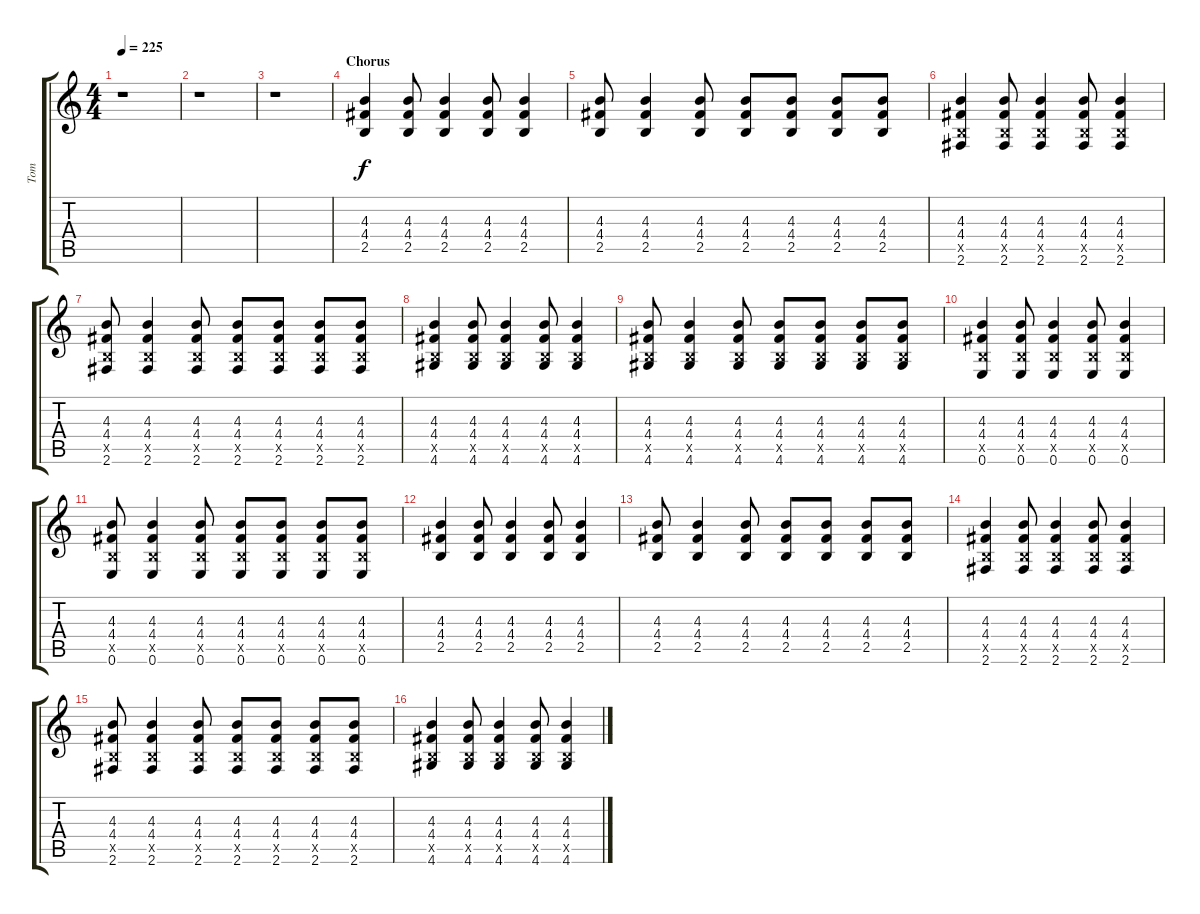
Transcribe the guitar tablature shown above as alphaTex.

\track ("Tom" "Tom") {instrument acousticguitarsteel}
\staff {score tabs}
\tuning (E4 B3 G3 D3 A2 E2) {hide}
\ts (4 4)
\tempo 225
\clef g2
\ks c
r.1{dy f} |
r.1 |
r.1 |
\section ("" "Chorus")
(4.3 4.4 2.5).4 (4.3 4.4 2.5).8 (4.3 4.4 2.5).4 (4.3 4.4 2.5).8 (4.3 4.4 2.5).4 |
(4.3 4.4 2.5).8 (4.3 4.4 2.5).4 (4.3 4.4 2.5).8 (4.3 4.4 2.5).8 (4.3 4.4 2.5).8 (4.3 4.4 2.5).8 (4.3 4.4 2.5).8 |
(4.3 4.4 2.5{x} 2.6).4 (4.3 4.4 2.5{x} 2.6).8 (4.3 4.4 2.5{x} 2.6).4 (4.3 4.4 2.5{x} 2.6).8 (4.3 4.4 2.5{x} 2.6).4 |
(4.3 4.4 2.5{x} 2.6).8 (4.3 4.4 2.5{x} 2.6).4 (4.3 4.4 2.5{x} 2.6).8 (4.3 4.4 2.5{x} 2.6).8 (4.3 4.4 2.5{x} 2.6).8 (4.3 4.4 2.5{x} 2.6).8 (4.3 4.4 2.5{x} 2.6).8 |
(4.3 4.4 2.5{x} 4.6).4 (4.3 4.4 2.5{x} 4.6).8 (4.3 4.4 2.5{x} 4.6).4 (4.3 4.4 2.5{x} 4.6).8 (4.3 4.4 2.5{x} 4.6).4 |
(4.3 4.4 2.5{x} 4.6).8 (4.3 4.4 2.5{x} 4.6).4 (4.3 4.4 2.5{x} 4.6).8 (4.3 4.4 2.5{x} 4.6).8 (4.3 4.4 2.5{x} 4.6).8 (4.3 4.4 2.5{x} 4.6).8 (4.3 4.4 2.5{x} 4.6).8 |
(4.3 4.4 2.5{x} 0.6).4 (4.3 4.4 2.5{x} 0.6).8 (4.3 4.4 2.5{x} 0.6).4 (4.3 4.4 2.5{x} 0.6).8 (4.3 4.4 2.5{x} 0.6).4 |
(4.3 4.4 2.5{x} 0.6).8 (4.3 4.4 2.5{x} 0.6).4 (4.3 4.4 2.5{x} 0.6).8 (4.3 4.4 2.5{x} 0.6).8 (4.3 4.4 2.5{x} 0.6).8 (4.3 4.4 2.5{x} 0.6).8 (4.3 4.4 2.5{x} 0.6).8 |
(4.3 4.4 2.5).4 (4.3 4.4 2.5).8 (4.3 4.4 2.5).4 (4.3 4.4 2.5).8 (4.3 4.4 2.5).4 |
(4.3 4.4 2.5).8 (4.3 4.4 2.5).4 (4.3 4.4 2.5).8 (4.3 4.4 2.5).8 (4.3 4.4 2.5).8 (4.3 4.4 2.5).8 (4.3 4.4 2.5).8 |
(4.3 4.4 2.5{x} 2.6).4 (4.3 4.4 2.5{x} 2.6).8 (4.3 4.4 2.5{x} 2.6).4 (4.3 4.4 2.5{x} 2.6).8 (4.3 4.4 2.5{x} 2.6).4 |
(4.3 4.4 2.5{x} 2.6).8 (4.3 4.4 2.5{x} 2.6).4 (4.3 4.4 2.5{x} 2.6).8 (4.3 4.4 2.5{x} 2.6).8 (4.3 4.4 2.5{x} 2.6).8 (4.3 4.4 2.5{x} 2.6).8 (4.3 4.4 2.5{x} 2.6).8 |
(4.3 4.4 2.5{x} 4.6).4 (4.3 4.4 2.5{x} 4.6).8 (4.3 4.4 2.5{x} 4.6).4 (4.3 4.4 2.5{x} 4.6).8 (4.3 4.4 2.5{x} 4.6).4
